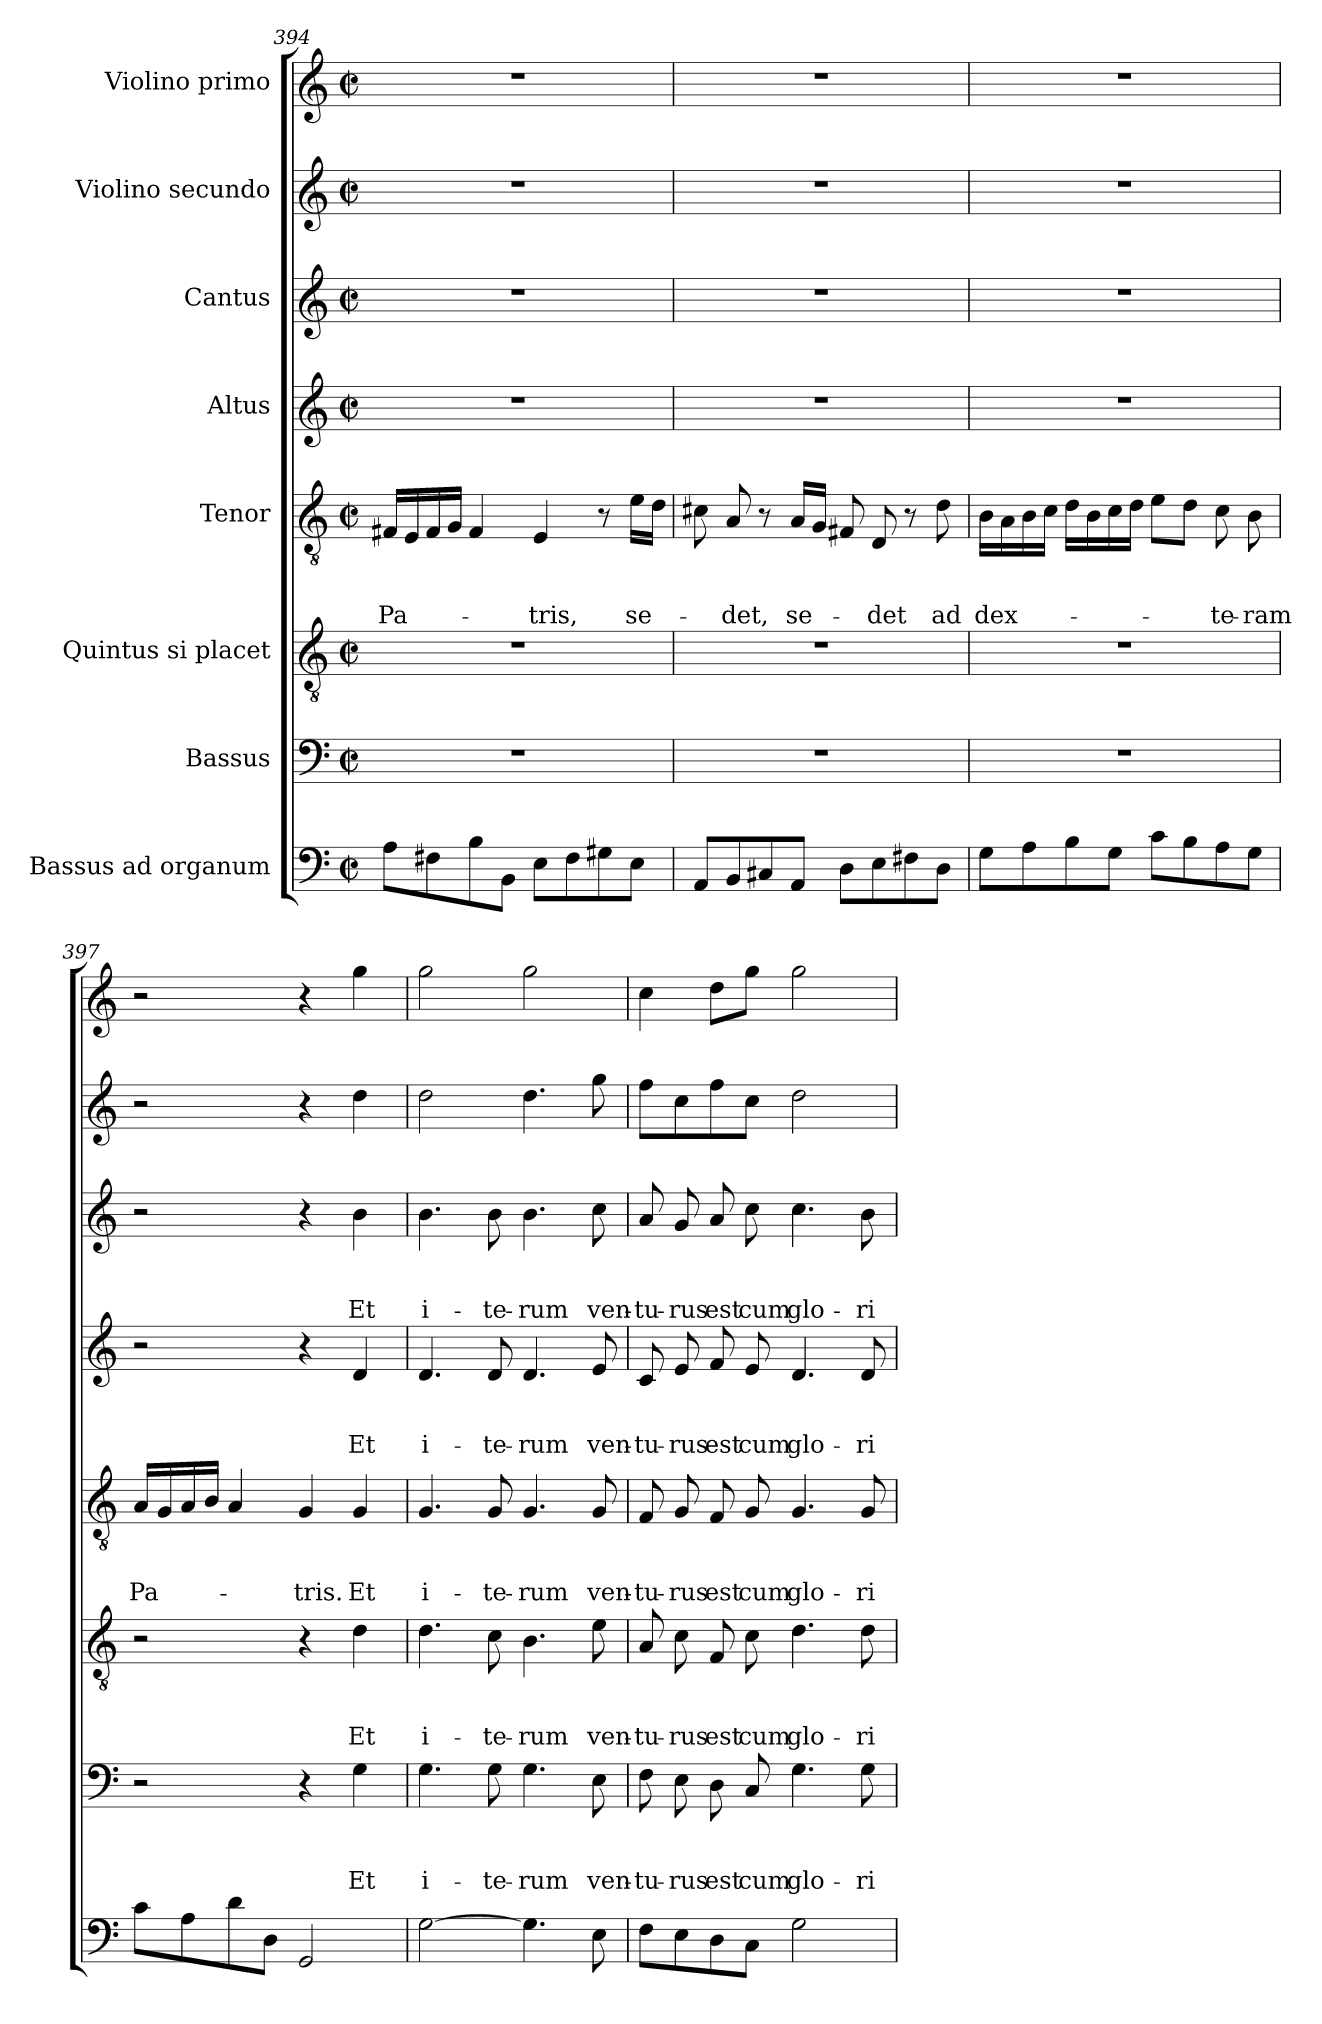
**kern	**kern	**text	**text	**text	**kern	**text	**text	**text	**kern	**text	**text	**text	**kern	**text	**text	**text	**kern	**text	**text	**text	**kern	**kern
*part8	*part7	*part7	*part7	*part7	*part6	*part6	*part6	*part6	*part5	*part5	*part5	*part5	*part4	*part4	*part4	*part4	*part3	*part3	*part3	*part3	*part2	*part1
*staff8	*staff7	*staff7	*staff7	*staff7	*staff6	*staff6	*staff6	*staff6	*staff5	*staff5	*staff5	*staff5	*staff4	*staff4	*staff4	*staff4	*staff3	*staff3	*staff3	*staff3	*staff2	*staff1
*I"Bassus ad organum	*I"Bassus	*	*	*	*I"Quintus si placet	*	*	*	*I"Tenor	*	*	*	*I"Altus	*	*	*	*I"Cantus	*	*	*	*I"Violino secundo	*I"Violino primo
!!LO:LB:g=z
*clefF4	*clefF4	*	*	*	*clefGv2	*	*	*	*clefGv2	*	*	*	*clefG2	*	*	*	*clefG2	*	*	*	*clefG2	*clefG2
*k[]	*k[]	*	*	*	*k[]	*	*	*	*k[]	*	*	*	*k[]	*	*	*	*k[]	*	*	*	*k[]	*k[]
*C:	*C:	*	*	*	*C:	*	*	*	*C:	*	*	*	*C:	*	*	*	*C:	*	*	*	*C:	*C:
*M2/2	*M2/2	*	*	*	*M2/2	*	*	*	*M2/2	*	*	*	*M2/2	*	*	*	*M2/2	*	*	*	*M2/2	*M2/2
*met(c|)	*met(c|)	*	*	*	*met(c|)	*	*	*	*met(c|)	*	*	*	*met(c|)	*	*	*	*met(c|)	*	*	*	*met(c|)	*met(c|)
=394	=394	=394	=394	=394	=394	=394	=394	=394	=394	=394	=394	=394	=394	=394	=394	=394	=394	=394	=394	=394	=394	=394
!	!	!	!	!	!	!	!	!	!	!	!	!LO:LY:b	!	!	!	!	!	!	!	!	!	!
8A\L	1r	.	.	.	1r	.	.	.	16F#X/LL	.	.	Pa-	1r	.	.	.	1r	.	.	.	1r	1r
.	.	.	.	.	.	.	.	.	16E/	.	.	.	.	.	.	.	.	.	.	.	.	.
8F#X\	.	.	.	.	.	.	.	.	16F#/	.	.	.	.	.	.	.	.	.	.	.	.	.
.	.	.	.	.	.	.	.	.	16G/JJ	.	.	.	.	.	.	.	.	.	.	.	.	.
8B\	.	.	.	.	.	.	.	.	4F#/	.	.	.	.	.	.	.	.	.	.	.	.	.
8BB\J	.	.	.	.	.	.	.	.	.	.	.	.	.	.	.	.	.	.	.	.	.	.
!	!	!	!	!	!	!	!	!	!	!	!	!LO:LY:b	!	!	!	!	!	!	!	!	!	!
8E\L	.	.	.	.	.	.	.	.	4E/	.	.	-tris,	.	.	.	.	.	.	.	.	.	.
8F#\	.	.	.	.	.	.	.	.	.	.	.	.	.	.	.	.	.	.	.	.	.	.
8G#X\	.	.	.	.	.	.	.	.	8r	.	.	.	.	.	.	.	.	.	.	.	.	.
!	!	!	!	!	!	!	!	!	!	!	!	!LO:LY:b	!	!	!	!	!	!	!	!	!	!
8E\J	.	.	.	.	.	.	.	.	16e\LL	.	.	se-	.	.	.	.	.	.	.	.	.	.
.	.	.	.	.	.	.	.	.	16d\JJ	.	.	.	.	.	.	.	.	.	.	.	.	.
=395	=395	=395	=395	=395	=395	=395	=395	=395	=395	=395	=395	=395	=395	=395	=395	=395	=395	=395	=395	=395	=395	=395
8AA/L	1r	.	.	.	1r	.	.	.	8c#X\	.	.	.	1r	.	.	.	1r	.	.	.	1r	1r
!	!	!	!	!	!	!	!	!	!	!	!	!LO:LY:b	!	!	!	!	!	!	!	!	!	!
8BB/	.	.	.	.	.	.	.	.	8A/	.	.	-det,	.	.	.	.	.	.	.	.	.	.
8C#X/	.	.	.	.	.	.	.	.	8r	.	.	.	.	.	.	.	.	.	.	.	.	.
!	!	!	!	!	!	!	!	!	!	!	!	!LO:LY:b	!	!	!	!	!	!	!	!	!	!
8AA/J	.	.	.	.	.	.	.	.	16A/LL	.	.	se-	.	.	.	.	.	.	.	.	.	.
.	.	.	.	.	.	.	.	.	16G/JJ	.	.	.	.	.	.	.	.	.	.	.	.	.
8D\L	.	.	.	.	.	.	.	.	8F#X/	.	.	.	.	.	.	.	.	.	.	.	.	.
!	!	!	!	!	!	!	!	!	!	!	!	!LO:LY:b	!	!	!	!	!	!	!	!	!	!
8E\	.	.	.	.	.	.	.	.	8D/	.	.	-det	.	.	.	.	.	.	.	.	.	.
8F#X\	.	.	.	.	.	.	.	.	8r	.	.	.	.	.	.	.	.	.	.	.	.	.
!	!	!	!	!	!	!	!	!	!	!	!	!LO:LY:b	!	!	!	!	!	!	!	!	!	!
8D\J	.	.	.	.	.	.	.	.	8d\	.	.	ad	.	.	.	.	.	.	.	.	.	.
=396	=396	=396	=396	=396	=396	=396	=396	=396	=396	=396	=396	=396	=396	=396	=396	=396	=396	=396	=396	=396	=396	=396
!	!	!	!	!	!	!	!	!	!	!	!	!LO:LY:b	!	!	!	!	!	!	!	!	!	!
8G\L	1r	.	.	.	1r	.	.	.	16B\LL	.	.	dex-	1r	.	.	.	1r	.	.	.	1r	1r
.	.	.	.	.	.	.	.	.	16A\	.	.	.	.	.	.	.	.	.	.	.	.	.
8A\	.	.	.	.	.	.	.	.	16B\	.	.	.	.	.	.	.	.	.	.	.	.	.
.	.	.	.	.	.	.	.	.	16c\JJ	.	.	.	.	.	.	.	.	.	.	.	.	.
8B\	.	.	.	.	.	.	.	.	16d\LL	.	.	.	.	.	.	.	.	.	.	.	.	.
.	.	.	.	.	.	.	.	.	16B\	.	.	.	.	.	.	.	.	.	.	.	.	.
8G\J	.	.	.	.	.	.	.	.	16c\	.	.	.	.	.	.	.	.	.	.	.	.	.
.	.	.	.	.	.	.	.	.	16d\JJ	.	.	.	.	.	.	.	.	.	.	.	.	.
8c\L	.	.	.	.	.	.	.	.	8e\L	.	.	.	.	.	.	.	.	.	.	.	.	.
8B\	.	.	.	.	.	.	.	.	8d\J	.	.	.	.	.	.	.	.	.	.	.	.	.
!	!	!	!	!	!	!	!	!	!	!	!	!LO:LY:b	!	!	!	!	!	!	!	!	!	!
8A\	.	.	.	.	.	.	.	.	8c\	.	.	-te-	.	.	.	.	.	.	.	.	.	.
!	!	!	!	!	!	!	!	!	!	!	!	!LO:LY:b	!	!	!	!	!	!	!	!	!	!
8G\J	.	.	.	.	.	.	.	.	8B\	.	.	-ram	.	.	.	.	.	.	.	.	.	.
=397	=397	=397	=397	=397	=397	=397	=397	=397	=397	=397	=397	=397	=397	=397	=397	=397	=397	=397	=397	=397	=397	=397
!	!	!	!	!	!	!	!	!	!	!	!	!LO:LY:b	!	!	!	!	!	!	!	!	!	!
8c\L	2r	.	.	.	2r	.	.	.	16A/LL	.	.	Pa-	2r	.	.	.	2r	.	.	.	2r	2r
.	.	.	.	.	.	.	.	.	16G/	.	.	.	.	.	.	.	.	.	.	.	.	.
8A\	.	.	.	.	.	.	.	.	16A/	.	.	.	.	.	.	.	.	.	.	.	.	.
.	.	.	.	.	.	.	.	.	16B/JJ	.	.	.	.	.	.	.	.	.	.	.	.	.
8d\	.	.	.	.	.	.	.	.	4A/	.	.	.	.	.	.	.	.	.	.	.	.	.
8D\J	.	.	.	.	.	.	.	.	.	.	.	.	.	.	.	.	.	.	.	.	.	.
!	!	!	!	!	!	!	!	!	!	!	!	!LO:LY:b	!	!	!	!	!	!	!	!	!	!
2GG/	4r	.	.	.	4r	.	.	.	4G/	.	.	-tris.	4r	.	.	.	4r	.	.	.	4r	4r
!	!	!	!	!LO:LY:b	!	!	!	!LO:LY:b	!	!	!	!LO:LY:b	!	!	!	!LO:LY:b	!	!	!	!LO:LY:b	!	!
.	4G\	.	.	Et	4d\	.	.	Et	4G/	.	.	Et	4d/	.	.	Et	4b\	.	.	Et	4dd\	4gg\
!!LO:PB:g=z
=398	=398	=398	=398	=398	=398	=398	=398	=398	=398	=398	=398	=398	=398	=398	=398	=398	=398	=398	=398	=398	=398	=398
!	!	!	!	!LO:LY:b	!	!	!	!LO:LY:b	!	!	!	!LO:LY:b	!	!	!	!LO:LY:b	!	!	!	!LO:LY:b	!	!
[2G\	4.G\	.	.	i-	4.d\	.	.	i-	4.G/	.	.	i-	4.d/	.	.	i-	4.b\	.	.	i-	2dd\	2gg\
!	!	!	!	!LO:LY:b	!	!	!	!LO:LY:b	!	!	!	!LO:LY:b	!	!	!	!LO:LY:b	!	!	!	!LO:LY:b	!	!
.	8G\	.	.	-te-	8c\	.	.	-te-	8G/	.	.	-te-	8d/	.	.	-te-	8b\	.	.	-te-	.	.
!	!	!	!	!LO:LY:b	!	!	!	!LO:LY:b	!	!	!	!LO:LY:b	!	!	!	!LO:LY:b	!	!	!	!LO:LY:b	!	!
4.G\]	4.G\	.	.	-rum	4.B\	.	.	-rum	4.G/	.	.	-rum	4.d/	.	.	-rum	4.b\	.	.	-rum	4.dd\	2gg\
!	!	!	!	!LO:LY:b	!	!	!	!LO:LY:b	!	!	!	!LO:LY:b	!	!	!	!LO:LY:b	!	!	!	!LO:LY:b	!	!
8E\	8E\	.	.	ven-	8e\	.	.	ven-	8G/	.	.	ven-	8e/	.	.	ven-	8cc\	.	.	ven-	8gg\	.
=399	=399	=399	=399	=399	=399	=399	=399	=399	=399	=399	=399	=399	=399	=399	=399	=399	=399	=399	=399	=399	=399	=399
!	!	!	!	!LO:LY:b	!	!	!	!LO:LY:b	!	!	!	!LO:LY:b	!	!	!	!LO:LY:b	!	!	!	!LO:LY:b	!	!
8F\L	8F\	.	.	-tu-	8A/	.	.	-tu-	8F/	.	.	-tu-	8c/	.	.	-tu-	8a/	.	.	-tu-	8ff\L	4cc\
!	!	!	!	!LO:LY:b	!	!	!	!LO:LY:b	!	!	!	!LO:LY:b	!	!	!	!LO:LY:b	!	!	!	!LO:LY:b	!	!
8E\	8E\	.	.	-rus	8c\	.	.	-rus	8G/	.	.	-rus	8e/	.	.	-rus	8g/	.	.	-rus	8cc\	.
!	!	!	!	!LO:LY:b	!	!	!	!LO:LY:b	!	!	!	!LO:LY:b	!	!	!	!LO:LY:b	!	!	!	!LO:LY:b	!	!
8D\	8D\	.	.	est	8F/	.	.	est	8F/	.	.	est	8f/	.	.	est	8a/	.	.	est	8ff\	8dd\L
!	!	!	!	!LO:LY:b	!	!	!	!LO:LY:b	!	!	!	!LO:LY:b	!	!	!	!LO:LY:b	!	!	!	!LO:LY:b	!	!
8C\J	8C/	.	.	cum	8c\	.	.	cum	8G/	.	.	cum	8e/	.	.	cum	8cc\	.	.	cum	8cc\J	8gg\J
!	!	!	!	!LO:LY:b	!	!	!	!LO:LY:b	!	!	!	!LO:LY:b	!	!	!	!LO:LY:b	!	!	!	!LO:LY:b	!	!
2G\	4.G\	.	.	glo-	4.d\	.	.	glo-	4.G/	.	.	glo-	4.d/	.	.	glo-	4.cc\	.	.	glo-	2dd\	2gg\
!	!	!	!	!LO:LY:b	!	!	!	!LO:LY:b	!	!	!	!LO:LY:b	!	!	!	!LO:LY:b	!	!	!	!LO:LY:b	!	!
.	8G\	.	.	-ri-	8d\	.	.	-ri-	8G/	.	.	-ri-	8d/	.	.	-ri-	8b\	.	.	-ri-	.	.
=	=	=	=	=	=	=	=	=	=	=	=	=	=	=	=	=	=	=	=	=	=	=
*-	*-	*-	*-	*-	*-	*-	*-	*-	*-	*-	*-	*-	*-	*-	*-	*-	*-	*-	*-	*-	*-	*-
